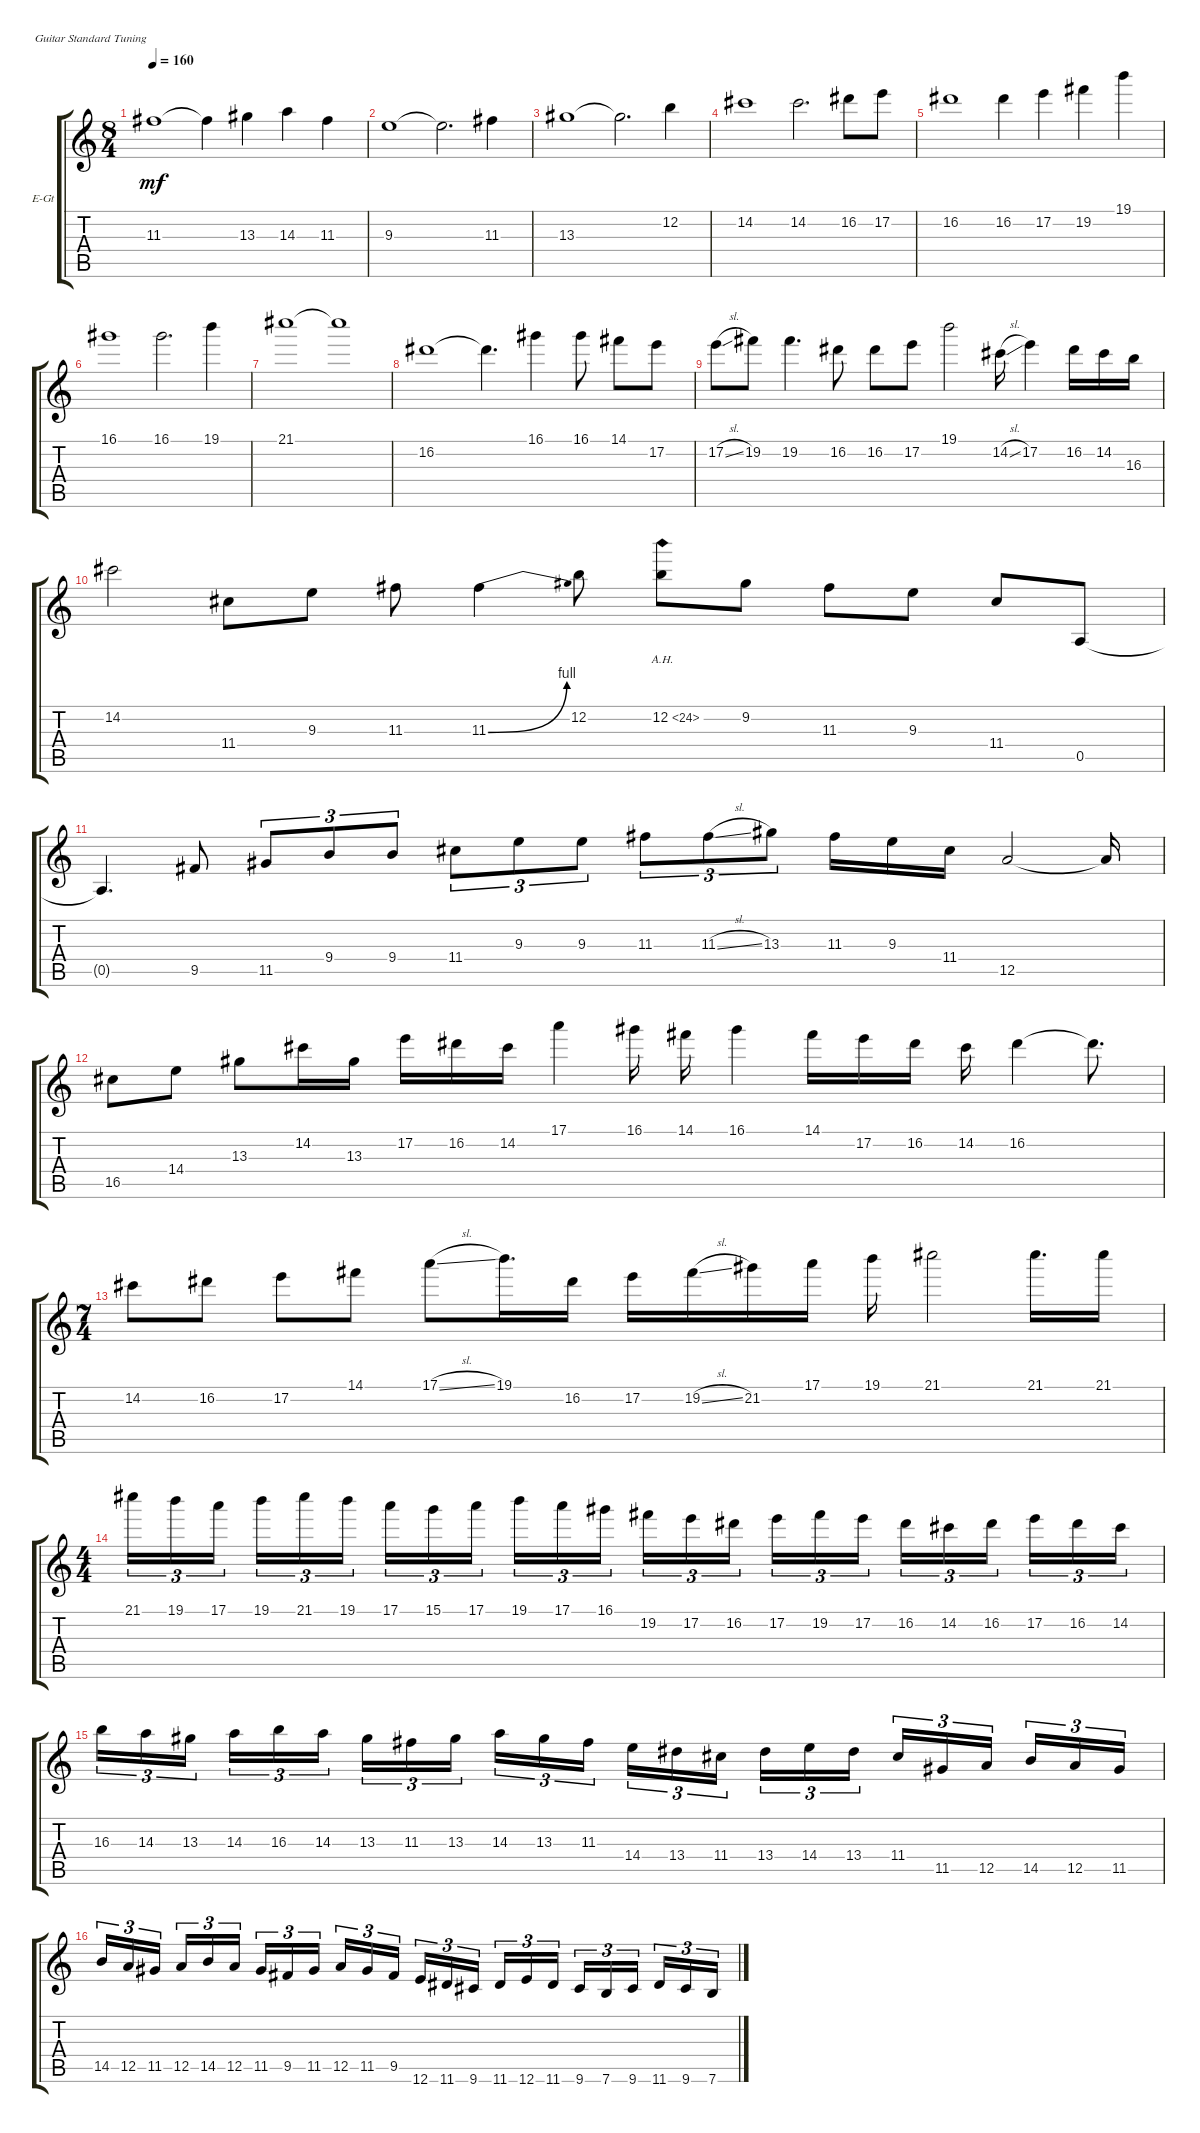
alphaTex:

\defaultSystemsLayout 4
\bracketExtendMode groupsimilarinstruments
\firstSystemTrackNameOrientation horizontal
\otherSystemsTrackNameOrientation horizontal
\track ("Electric Guitar" "E-Gt") {instrument distortionguitar}
\staff {score tabs}
\tuning (E4 B3 G3 D3 A2 E2)
\ts (8 4)
\tempo 160
\clef g2
\ks c
11.3.1{dy mf} 11.3{t}.4 13.3.4 14.3.4 11.3.4 |
9.3.1 9.3{t}.2{d} 11.3.4 |
13.3.1 13.3{t}.2{d} 12.2.4 |
14.2.1 14.2.2{d} 16.2.8 17.2.8 |
16.2.1 16.2.4 17.2.4 19.2.4 19.1.4 |
16.1.1 16.1.2{d} 19.1.4 |
21.1.1 21.1{t}.1 |
\scale
0.300964 16.2.1 16.2{t}.4{d} 16.1.4 16.1.8 14.1.8 17.2.8 |
\scale
0.760684 17.2{sl}.8 19.2.8 19.2.4{d} 16.2.8{beam split} 16.2.8 17.2.8 19.1.2 14.2{sl}.16 17.2.4 16.2.16 14.2.16 16.3.16 |
14.2.2 11.4.8 9.3.8{beam split} 11.3.8 11.3{be (bend 0 0 1.2 4)}.4 12.2.8 12.2{ah 12}.8 9.2.8 11.3.8 9.3.8 11.4.8 0.5.8 |
0.5{t}.4{d} 9.5.8 11.5.8{tu (3 2)} 9.4.8{tu (3 2)} 9.4.8{tu (3 2)} 11.4.8{tu (3 2)} 9.3.8{tu (3 2)} 9.3.8{tu (3 2)} 11.3.8{tu (3 2)} 11.3{sl}.8{tu (3 2)} 13.3.8{tu (3 2)} 11.3.16 9.3.16 11.4.16 12.5.2 12.5{t}.16 |
16.5.8 14.4.8 13.3.8 14.2.16 13.3.16 17.2.16 16.2.16 14.2.16 17.1.4 16.1.16 14.1.16 16.1.4 14.1.16 17.2.16 16.2.16 14.2.16 16.2.4 16.2{t}.8{d} |
\ts (7 4)
14.2.8 16.2.8 17.2.8 14.1.8 17.1{sl}.8 19.1.16{d} 16.2.16 17.2.16 19.2{sl}.16 21.2.16 17.1.16 19.1.16 21.1.2 21.1.16{d} 21.1.16 |
\ts (4 4)
21.1.16{tu (3 2)} 19.1.16{tu (3 2)} 17.1.16{tu (3 2)} 19.1.16{tu (3 2)} 21.1.16{tu (3 2)} 19.1.16{tu (3 2)} 17.1.16{tu (3 2)} 15.1.16{tu (3 2)} 17.1.16{tu (3 2)} 19.1.16{tu (3 2)} 17.1.16{tu (3 2)} 16.1.16{tu (3 2)} 19.2.16{tu (3 2)} 17.2.16{tu (3 2)} 16.2.16{tu (3 2)} 17.2.16{tu (3 2)} 19.2.16{tu (3 2)} 17.2.16{tu (3 2)} 16.2.16{tu (3 2)} 14.2.16{tu (3 2)} 16.2.16{tu (3 2)} 17.2.16{tu (3 2)} 16.2.16{tu (3 2)} 14.2.16{tu (3 2)} |
16.3.16{tu (3 2)} 14.3.16{tu (3 2)} 13.3.16{tu (3 2)} 14.3.16{tu (3 2)} 16.3.16{tu (3 2)} 14.3.16{tu (3 2)} 13.3.16{tu (3 2)} 11.3.16{tu (3 2)} 13.3.16{tu (3 2)} 14.3.16{tu (3 2)} 13.3.16{tu (3 2)} 11.3.16{tu (3 2)} 14.4.16{tu (3 2)} 13.4.16{tu (3 2)} 11.4.16{tu (3 2)} 13.4.16{tu (3 2)} 14.4.16{tu (3 2)} 13.4.16{tu (3 2)} 11.4.16{tu (3 2)} 11.5.16{tu (3 2)} 12.5.16{tu (3 2)} 14.5.16{tu (3 2)} 12.5.16{tu (3 2)} 11.5.16{tu (3 2)} |
14.5.16{tu (3 2)} 12.5.16{tu (3 2)} 11.5.16{tu (3 2)} 12.5.16{tu (3 2)} 14.5.16{tu (3 2)} 12.5.16{tu (3 2)} 11.5.16{tu (3 2)} 9.5.16{tu (3 2)} 11.5.16{tu (3 2)} 12.5.16{tu (3 2)} 11.5.16{tu (3 2)} 9.5.16{tu (3 2)} 12.6.16{tu (3 2)} 11.6.16{tu (3 2)} 9.6.16{tu (3 2)} 11.6.16{tu (3 2)} 12.6.16{tu (3 2)} 11.6.16{tu (3 2)} 9.6.16{tu (3 2)} 7.6.16{tu (3 2)} 9.6.16{tu (3 2)} 11.6.16{tu (3 2)} 9.6.16{tu (3 2)} 7.6.16{tu (3 2)}
